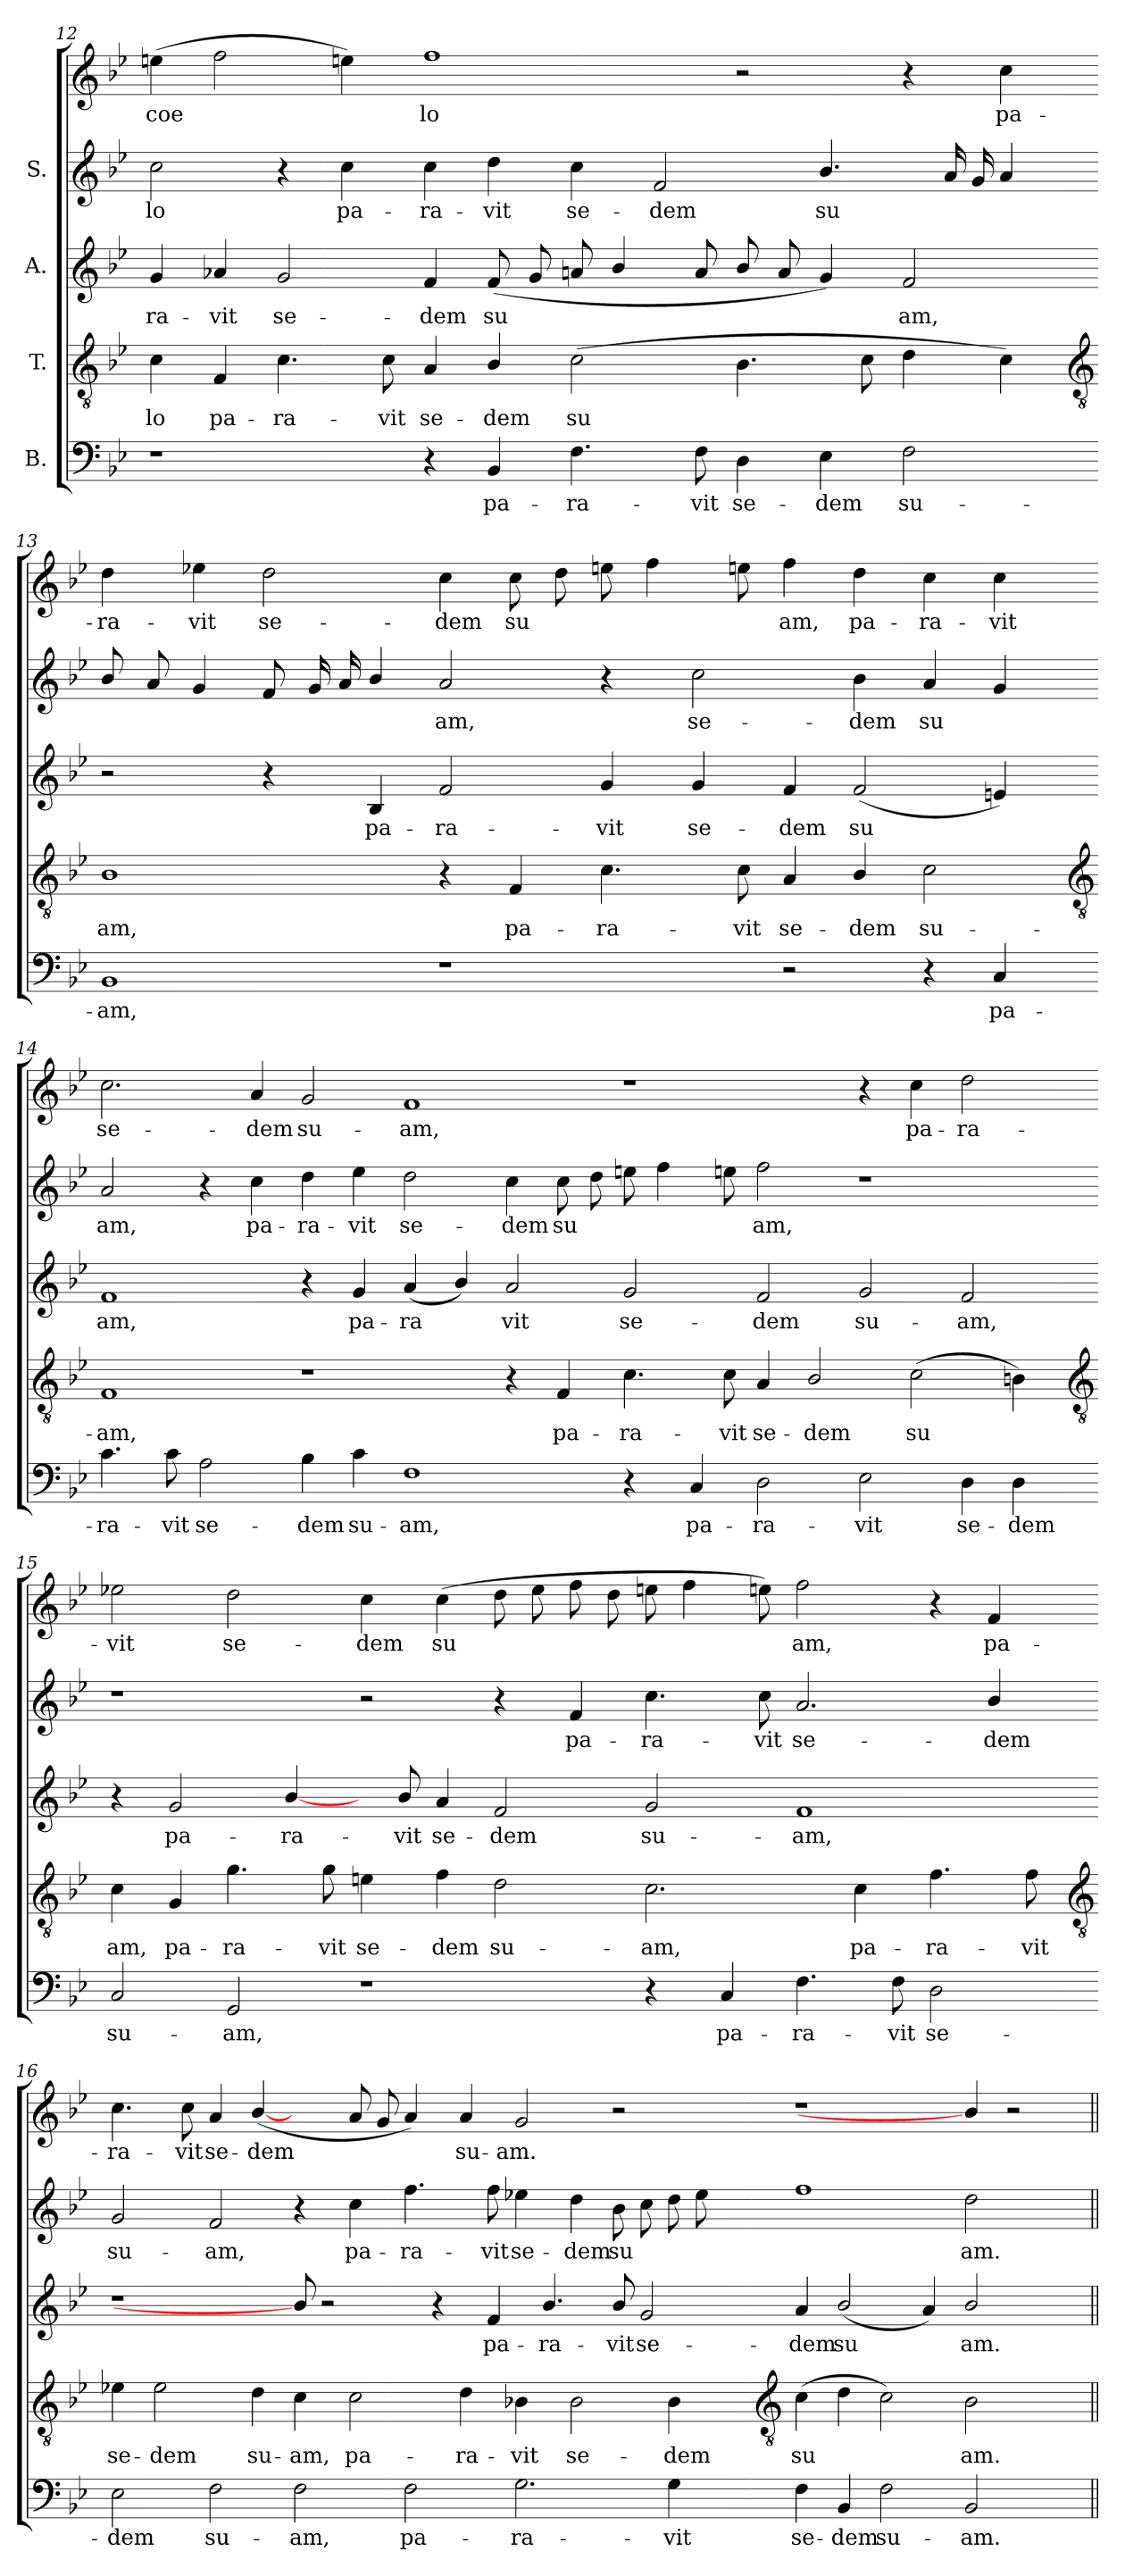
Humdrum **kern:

**kern	**text	**kern	**text	**kern	**text	**kern	**text	**kern	**text
*part4	*part4	*part3	*part3	*part2	*part2	*part1	*part1	*part1	*part1
*staff5	*staff5	*staff4	*staff4	*staff3	*staff3	*staff2	*staff2	*staff1	*staff1
*I"B.	*	*I"T.	*	*I"A.	*	*I"S.	*	*	*
!!LO:LB:g=z
*clefF4	*	*clefGv2	*	*clefG2	*	*clefG2	*	*clefG2	*
*k[b-e-]	*	*k[b-e-]	*	*k[b-e-]	*	*k[b-e-]	*	*k[b-e-]	*
*B-:	*	*B-:	*	*B-:	*	*B-:	*	*B-:	*
=12	=12	=12	=12	=12	=12	=12	=12	=12	=12
!	!	!	!LO:LY:b	!	!LO:LY:b	!	!LO:LY:b	!	!LO:LY:b
1r	.	4c	lo	4g	-ra-	2cc	-lo	(>4een	coe
!	!	!	!LO:LY:b	!	!LO:LY:b	!	!	!	!
.	.	4F	pa-	4a-X	-vit	.	.	2ff	.
!	!	!	!LO:LY:b	!	!LO:LY:b	!	!	!	!
.	.	4.c	-ra-	2g	se-	4r	.	.	.
!	!	!	!	!	!	!	!LO:LY:b	!	!
.	.	.	.	.	.	4cc	pa-	4een)	.
!	!	!	!LO:LY:b	!	!	!	!	!	!
.	.	8c	-vit	.	.	.	.	.	.
!	!	!	!LO:LY:b	!	!LO:LY:b	!	!LO:LY:b	!	!LO:LY:b
4r	.	4A	se-	4f	-dem	4cc	-ra-	1ff	lo
!	!LO:LY:b	!	!LO:LY:b	!	!LO:LY:b	!	!LO:LY:b	!	!
4BB-	pa-	4B-/	-dem	(<8f	su	4dd	-vit	.	.
.	.	.	.	8g	.	.	.	.	.
!	!LO:LY:b	!	!LO:LY:b	!	!	!	!LO:LY:b	!	!
4.F	-ra-	(>2c	su	8an	.	4cc	se-	.	.
.	.	.	.	4b-/	.	.	.	.	.
!	!	!	!	!	!	!	!LO:LY:b	!	!
.	.	.	.	.	.	2f	-dem	.	.
!	!LO:LY:b	!	!	!	!	!	!	!	!
8F	-vit	.	.	8a/	.	.	.	.	.
!	!LO:LY:b	!	!	!	!	!	!	!	!
4D	se-	4.B-	.	8b-/	.	.	.	2r	.
.	.	.	.	8a/	.	.	.	.	.
!	!LO:LY:b	!	!	!	!	!	!LO:LY:b	!	!
4E-	-dem	.	.	4g)	.	(>4.b-/	su	.	.
.	.	8c	.	.	.	.	.	.	.
!	!LO:LY:b	!	!	!	!LO:LY:b	!	!	!	!
2F	su-	4d	.	2f	am,	.	.	4r	.
.	.	.	.	.	.	16a	.	.	.
.	.	.	.	.	.	16g	.	.	.
!	!	!	!	!	!	!	!	!	!LO:LY:b
.	.	4c)	.	.	.	4a	.	4cc	pa-
!!LO:LB:g=z
=13-	=13-	=13-	=13-	=13-	=13-	=13-	=13-	=13-	=13-
*	*	*clefGv2	*	*	*	*	*	*	*
!	!LO:LY:b	!	!LO:LY:b	!	!	!	!	!	!LO:LY:b
1BB-	-am,	1B-	am,	2r	.	8b-/	.	4dd	ra-
.	.	.	.	.	.	8a/	.	.	.
!	!	!	!	!	!	!	!	!	!LO:LY:b
.	.	.	.	.	.	4g/	.	4ee-	-vit
!	!	!	!	!	!	!	!	!	!LO:LY:b
.	.	.	.	4r	.	8f/	.	2dd	se-
.	.	.	.	.	.	16g/	.	.	.
.	.	.	.	.	.	16a/	.	.	.
!	!	!	!	!	!LO:LY:b	!	!	!	!
.	.	.	.	4B-	pa-	4b-/	.	.	.
!	!	!	!	!	!LO:LY:b	!	!LO:LY:b	!	!LO:LY:b
1r	.	4r	.	2f	-ra-	2a	am,	4cc	-dem
!	!	!	!LO:LY:b	!	!	!	!	!	!LO:LY:b
.	.	4F	pa-	.	.	.	.	8cc	su
.	.	.	.	.	.	.	.	8dd	.
!	!	!	!LO:LY:b	!	!LO:LY:b	!	!	!	!
.	.	4.c	-ra-	4g	-vit	4r	.	8een	.
.	.	.	.	.	.	.	.	4ff	.
!	!	!	!	!	!LO:LY:b	!	!LO:LY:b	!	!
.	.	.	.	4g	se-	2cc	se-	.	.
!	!	!	!LO:LY:b	!	!	!	!	!	!
.	.	8c	-vit	.	.	.	.	8een)	.
!	!	!	!LO:LY:b	!	!LO:LY:b	!	!	!	!LO:LY:b
2r	.	4A	se-	4f	-dem	.	.	4ff	am,
!	!	!	!LO:LY:b	!	!LO:LY:b	!	!LO:LY:b	!	!LO:LY:b
.	.	4B-/	-dem	(<2f	su	4b-	-dem	4dd	pa-
!	!	!	!LO:LY:b	!	!	!	!LO:LY:b	!	!LO:LY:b
4r	.	2c	su-	.	.	4a	su	4cc	-ra-
!	!LO:LY:b	!	!	!	!	!	!	!	!LO:LY:b
4C	pa-	.	.	4en)	.	4g	.	4cc	-vit
!!LO:LB:g=z
=14-	=14-	=14-	=14-	=14-	=14-	=14-	=14-	=14-	=14-
*	*	*clefGv2	*	*	*	*	*	*	*
!	!LO:LY:b	!	!LO:LY:b	!	!LO:LY:b	!	!LO:LY:b	!	!LO:LY:b
4.c	-ra-	1F	-am,	1f	am,	2a	-am,	2.cc	se-
!	!LO:LY:b	!	!	!	!	!	!	!	!
8c	-vit	.	.	.	.	.	.	.	.
!	!LO:LY:b	!	!	!	!	!	!	!	!
2A	se-	.	.	.	.	4r	.	.	.
!	!	!	!	!	!	!	!LO:LY:b	!	!LO:LY:b
.	.	.	.	.	.	4cc	pa-	4a	-dem
!	!LO:LY:b	!	!	!	!	!	!LO:LY:b	!	!LO:LY:b
4B-	-dem	1r	.	4r	.	4dd	-ra-	2g	su-
!	!LO:LY:b	!	!	!	!LO:LY:b	!	!LO:LY:b	!	!
4c	su-	.	.	4g	pa-	4ee-	-vit	.	.
!	!LO:LY:b	!	!	!	!LO:LY:b	!	!LO:LY:b	!	!LO:LY:b
1F	-am,	.	.	(<4a	-ra	2dd	se-	1f	-am,
.	.	.	.	4b-/)	.	.	.	.	.
!	!	!	!	!	!LO:LY:b	!	!LO:LY:b	!	!
.	.	4r	.	2a	vit	4cc	-dem	.	.
!	!	!	!LO:LY:b	!	!	!	!LO:LY:b	!	!
.	.	4F	pa-	.	.	8cc	su	.	.
.	.	.	.	.	.	8dd	.	.	.
!	!	!	!LO:LY:b	!	!LO:LY:b	!	!	!	!
4r	.	4.c	-ra-	2g	se-	8een	.	1r	.
.	.	.	.	.	.	4ff	.	.	.
!	!LO:LY:b	!	!	!	!	!	!	!	!
4C	pa-	.	.	.	.	.	.	.	.
!	!	!	!LO:LY:b	!	!	!	!	!	!
.	.	8c	-vit	.	.	8een	.	.	.
!	!LO:LY:b	!	!LO:LY:b	!	!LO:LY:b	!	!LO:LY:b	!	!
2D	-ra-	4A	se-	2f	-dem	2ff	am,	.	.
!	!	!	!LO:LY:b	!	!	!	!	!	!
.	.	2B-/	-dem	.	.	.	.	.	.
!	!LO:LY:b	!	!	!	!LO:LY:b	!	!	!	!
2E-	-vit	.	.	2g	su-	1r	.	4r	.
!	!	!	!LO:LY:b	!	!	!	!	!	!LO:LY:b
.	.	(>2c	su	.	.	.	.	4cc	pa-
!	!LO:LY:b	!	!	!	!LO:LY:b	!	!	!	!LO:LY:b
4D	se-	.	.	2f	-am,	.	.	2dd	-ra-
!	!LO:LY:b	!	!	!	!	!	!	!	!
4D	-dem	4Bn)	.	.	.	.	.	.	.
!!LO:LB:g=z
=15-	=15-	=15-	=15-	=15-	=15-	=15-	=15-	=15-	=15-
*	*	*clefGv2	*	*	*	*	*	*	*
!	!LO:LY:b	!	!LO:LY:b	!	!	!	!	!	!LO:LY:b
2C	su-	4c	am,	4r	.	1r	.	2ee-	vit
!	!	!	!LO:LY:b	!	!LO:LY:b	!	!	!	!
.	.	4G	pa-	2g	pa-	.	.	.	.
!	!LO:LY:b	!	!LO:LY:b	!	!	!	!	!	!LO:LY:b
2GG	-am,	4.g	-ra-	.	.	.	.	2dd	se-
!	!	!	!	!	!LO:LY:b	!	!	!	!
.	.	.	.	[4b-/	-ra-	.	.	.	.
!	!	!	!LO:LY:b	!	!	!	!	!	!
.	.	8g	-vit	.	.	.	.	.	.
!	!	!	!LO:LY:b	!	!	!	!	!	!LO:LY:b
1r	.	4en	se-	8ryy	.	2r	.	4cc	-dem
!	!	!	!	!	!LO:LY:b	!	!	!	!
.	.	.	.	8b-/	-vit	.	.	.	.
!	!	!	!LO:LY:b	!	!LO:LY:b	!	!	!	!LO:LY:b
.	.	4f	-dem	4a	se-	.	.	(>4cc	su
!	!	!	!LO:LY:b	!	!LO:LY:b	!	!	!	!
.	.	2d	su-	2f	-dem	4r	.	8dd	.
.	.	.	.	.	.	.	.	8ee-	.
!	!	!	!	!	!	!	!LO:LY:b	!	!
.	.	.	.	.	.	4f	-pa-	8ff	.
.	.	.	.	.	.	.	.	8dd	.
!	!	!	!LO:LY:b	!	!LO:LY:b	!	!LO:LY:b	!	!
4r	.	2.c	-am,	2g	su-	4.cc	-ra-	8een	.
.	.	.	.	.	.	.	.	4ff	.
!	!LO:LY:b	!	!	!	!	!	!	!	!
4C	pa-	.	.	.	.	.	.	.	.
!	!	!	!	!	!	!	!LO:LY:b	!	!
.	.	.	.	.	.	8cc	-vit	8een)	.
!	!LO:LY:b	!	!	!	!LO:LY:b	!	!LO:LY:b	!	!LO:LY:b
4.F	-ra-	.	.	1f	-am,	2.a	se-	2ff	am,
!	!	!	!LO:LY:b	!	!	!	!	!	!
.	.	4c	pa-	.	.	.	.	.	.
!	!LO:LY:b	!	!	!	!	!	!	!	!
8F	-vit	.	.	.	.	.	.	.	.
!	!LO:LY:b	!	!LO:LY:b	!	!	!	!	!	!
2D	se-	4.f	-ra-	.	.	.	.	4r	.
!	!	!	!	!	!	!	!LO:LY:b	!	!LO:LY:b
.	.	.	.	.	.	4b-/	-dem	4f	pa-
!	!	!	!LO:LY:b	!	!	!	!	!	!
.	.	8f	-vit	.	.	.	.	.	.
!!LO:LB:g=z
=16-	=16-	=16-	=16-	=16-	=16-	=16-	=16-	=16-	=16-
*	*	*clefGv2	*	*	*	*	*	*	*
!	!LO:LY:b	!	!LO:LY:b	!	!	!	!LO:LY:b	!	!LO:LY:b
2E-	-dem	4e-	se-	1r	.	2g	su-	4.cc	ra-
!	!	!	!LO:LY:b	!	!	!	!	!	!
.	.	2e-	-dem	.	.	.	.	.	.
!	!	!	!	!	!	!	!	!	!LO:LY:b
.	.	.	.	.	.	.	.	8cc	-vit
!	!LO:LY:b	!	!	!	!	!	!LO:LY:b	!	!LO:LY:b
2F	su-	.	.	.	.	2f	-am,	4a	se-
!	!	!	!LO:LY:b	!	!	!	!	!	!LO:LY:b
.	.	4d	su-	.	.	.	.	(<[4b-/	-dem
!	!LO:LY:b	!	!LO:LY:b	!	!	!	!	!	!
2F	-am,	4c	-am,	8b-/]	.	4r	.	4ryy	.
.	.	.	.	2r	.	.	.	.	.
!	!	!	!LO:LY:b	!	!	!	!LO:LY:b	!	!
.	.	2c	pa-	.	.	4cc	pa-	8a	.
.	.	.	.	.	.	.	.	8g	.
!	!LO:LY:b	!	!	!	!	!	!LO:LY:b	!	!
2F	pa-	.	.	.	.	4.ff	-ra-	4a)	.
.	.	.	.	4r	.	.	.	.	.
!	!	!	!LO:LY:b	!	!	!	!	!	!LO:LY:b
.	.	4d	-ra-	.	.	.	.	4a	su-
!	!	!	!	!	!LO:LY:b	!	!LO:LY:b	!	!
.	.	.	.	4f	pa-	8ff	-vit	.	.
!	!LO:LY:b	!	!LO:LY:b	!	!	!	!LO:LY:b	!	!LO:LY:b
2.G	-ra-	4B-	-vit	.	.	4ee-	se-	2g	-am.
!	!	!	!	!	!LO:LY:b	!	!	!	!
.	.	.	.	4.b-/	-ra-	.	.	.	.
!	!	!	!LO:LY:b	!	!	!	!LO:LY:b	!	!
.	.	2B-	se-	.	.	4dd	-dem	.	.
!	!	!	!	!	!LO:LY:b	!	!LO:LY:b	!	!
.	.	.	.	8b-/	-vit	8b-	su	2r	.
!	!	!	!	!	!LO:LY:b	!	!	!	!
.	.	.	.	2g	se-	8cc	.	.	.
!	!LO:LY:b	!	!LO:LY:b	!	!	!	!	!	!
4G	-vit	4B-	-dem	.	.	8dd	.	.	.
.	.	.	.	.	.	8ee-	.	.	.
8ryy	.	8ryy	.	.	.	8ryy	.	8ryy	.
!!LO:LB:g=z
=17-	=17-	=17-	=17-	=17-	=17-	=17-	=17-	=17-	=17-
*	*	*clefGv2	*	*	*	*	*	*	*
!	!LO:LY:b	!	!LO:LY:b	!	!LO:LY:b	!	!	!	!
4F	se-	(>4c	su	4a	-dem	1ff	.	1r	.
!	!LO:LY:b	!	!	!	!LO:LY:b	!	!	!	!
4BB-	-dem	4d	.	(<2b-/	su	.	.	.	.
!	!LO:LY:b	!	!	!	!	!	!	!	!
2F	su-	2c)	.	.	.	.	.	.	.
.	.	.	.	4a/)	.	.	.	.	.
!	!LO:LY:b	!	!LO:LY:b	!	!LO:LY:b	!	!LO:LY:b	!	!
2BB-	-am.	2B-	am.	2b-/	am.	2dd	am.	4b-/]	.
.	.	.	.	.	.	.	.	2r	.
4ryy	.	4ryy	.	4ryy	.	4ryy	.	.	.
=||	=||	=||	=||	=||	=||	=||	=||	=||	=||
*-	*-	*-	*-	*-	*-	*-	*-	*-	*-
